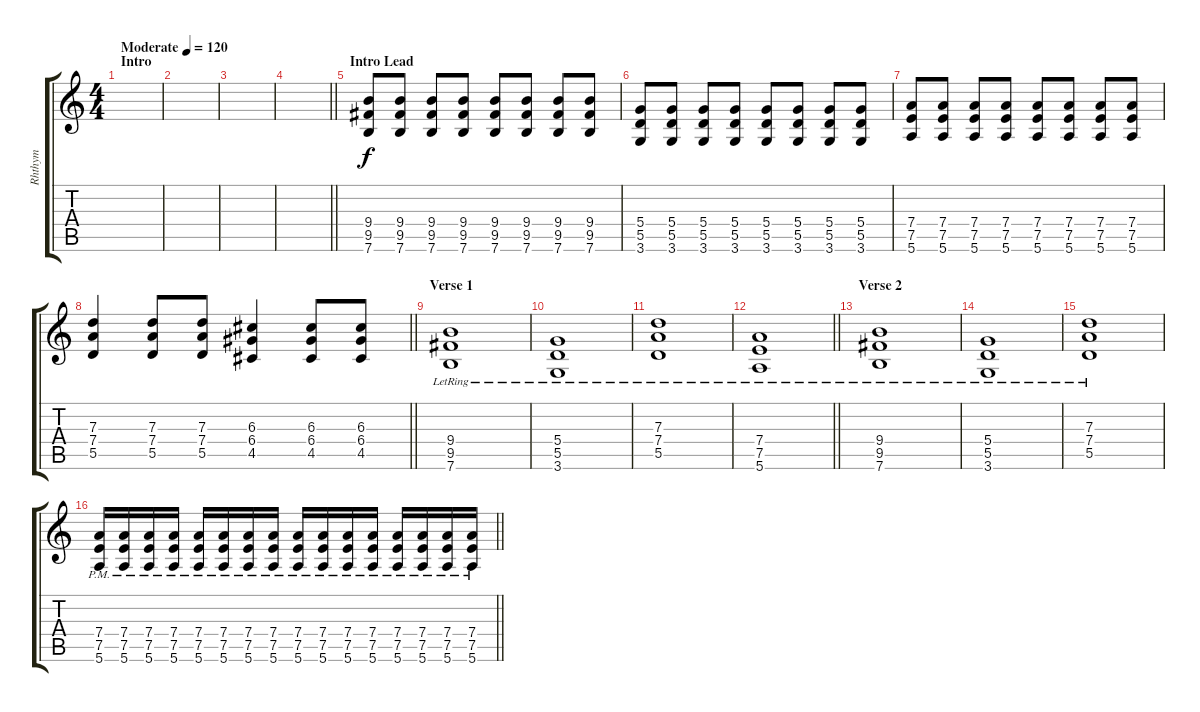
\track ("Rhthym" "Rhthym") {instrument overdrivenguitar}
\staff {score tabs}
\tuning (E4 B3 G3 D3 A2 E2) {hide}
\ts (4 4)
\section ("" "Intro")
\tempo (120 "Moderate")
\clef g2
\ks c
|
|
|
\barLineRight lightlight
|
\section ("" "Intro Lead")
(9.4 9.5 7.6).8 (9.4 9.5 7.6).8 (9.4 9.5 7.6).8 (9.4 9.5 7.6).8 (9.4 9.5 7.6).8 (9.4 9.5 7.6).8 (9.4 9.5 7.6).8 (9.4 9.5 7.6).8 |
(5.4 5.5 3.6).8 (5.4 5.5 3.6).8 (5.4 5.5 3.6).8 (5.4 5.5 3.6).8 (5.4 5.5 3.6).8 (5.4 5.5 3.6).8 (5.4 5.5 3.6).8 (5.4 5.5 3.6).8 |
(7.4 7.5 5.6).8 (7.4 7.5 5.6).8 (7.4 7.5 5.6).8 (7.4 7.5 5.6).8 (7.4 7.5 5.6).8 (7.4 7.5 5.6).8 (7.4 7.5 5.6).8 (7.4 7.5 5.6).8 |
\barLineRight lightlight
(7.3 7.4 5.5).4 (7.3 7.4 5.5).8 (7.3 7.4 5.5).8 (6.3 6.4 4.5).4 (6.3 6.4 4.5).8 (6.3 6.4 4.5).8 |
\section ("" "Verse 1")
(9.4{lr} 9.5{lr} 7.6{lr}).1{instrument overdrivenguitar} |
(5.4{lr} 5.5{lr} 3.6{lr}).1 |
(7.3{lr} 7.4{lr} 5.5{lr}).1 |
\barLineRight lightlight
(7.4{lr} 7.5{lr} 5.6{lr}).1 |
\section ("" "Verse 2")
(9.4{lr} 9.5{lr} 7.6{lr}).1 |
(5.4{lr} 5.5{lr} 3.6{lr}).1 |
(7.3{lr} 7.4{lr} 5.5{lr}).1 |
\barLineRight lightlight
(7.4{pm} 7.5{pm} 5.6{pm}).16{instrument overdrivenguitar} (7.4{pm} 7.5{pm} 5.6{pm}).16 (7.4{pm} 7.5{pm} 5.6{pm}).16 (7.4{pm} 7.5{pm} 5.6{pm}).16 (7.4{pm} 7.5{pm} 5.6{pm}).16 (7.4{pm} 7.5{pm} 5.6{pm}).16 (7.4{pm} 7.5{pm} 5.6{pm}).16 (7.4{pm} 7.5{pm} 5.6{pm}).16 (7.4{pm} 7.5{pm} 5.6{pm}).16 (7.4{pm} 7.5{pm} 5.6{pm}).16 (7.4{pm} 7.5{pm} 5.6{pm}).16 (7.4{pm} 7.5{pm} 5.6{pm}).16 (7.4{pm} 7.5{pm} 5.6{pm}).16 (7.4{pm} 7.5{pm} 5.6{pm}).16 (7.4{pm} 7.5{pm} 5.6{pm}).16 (7.4{pm} 7.5{pm} 5.6{pm}).16
